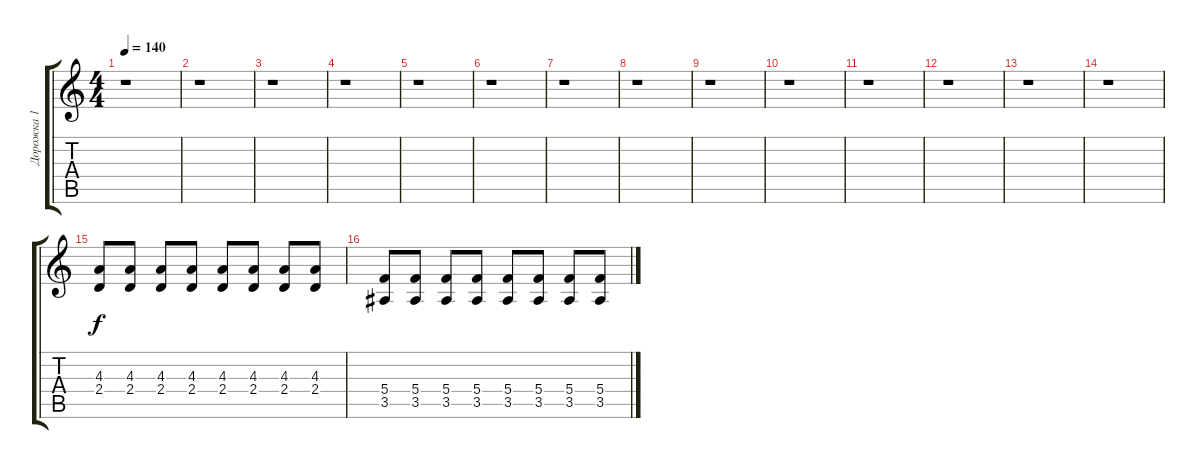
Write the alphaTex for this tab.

\track ("Дорожка 1" "Дорожка 1") {instrument overdrivenguitar}
\staff {score tabs}
\tuning (D4 A3 F3 C3 G2 C2) {hide}
\ts (4 4)
\tempo 140
\clef g2
\ks c
r.1{dy f} |
r.1 |
r.1 |
r.1 |
r.1 |
r.1 |
r.1 |
r.1 |
r.1 |
r.1 |
r.1 |
r.1 |
r.1 |
r.1 |
(4.3 2.4).8 (4.3 2.4).8 (4.3 2.4).8 (4.3 2.4).8 (4.3 2.4).8 (4.3 2.4).8 (4.3 2.4).8 (4.3 2.4).8 |
(5.4 3.5).8 (5.4 3.5).8 (5.4 3.5).8 (5.4 3.5).8 (5.4 3.5).8 (5.4 3.5).8 (5.4 3.5).8 (5.4 3.5).8
